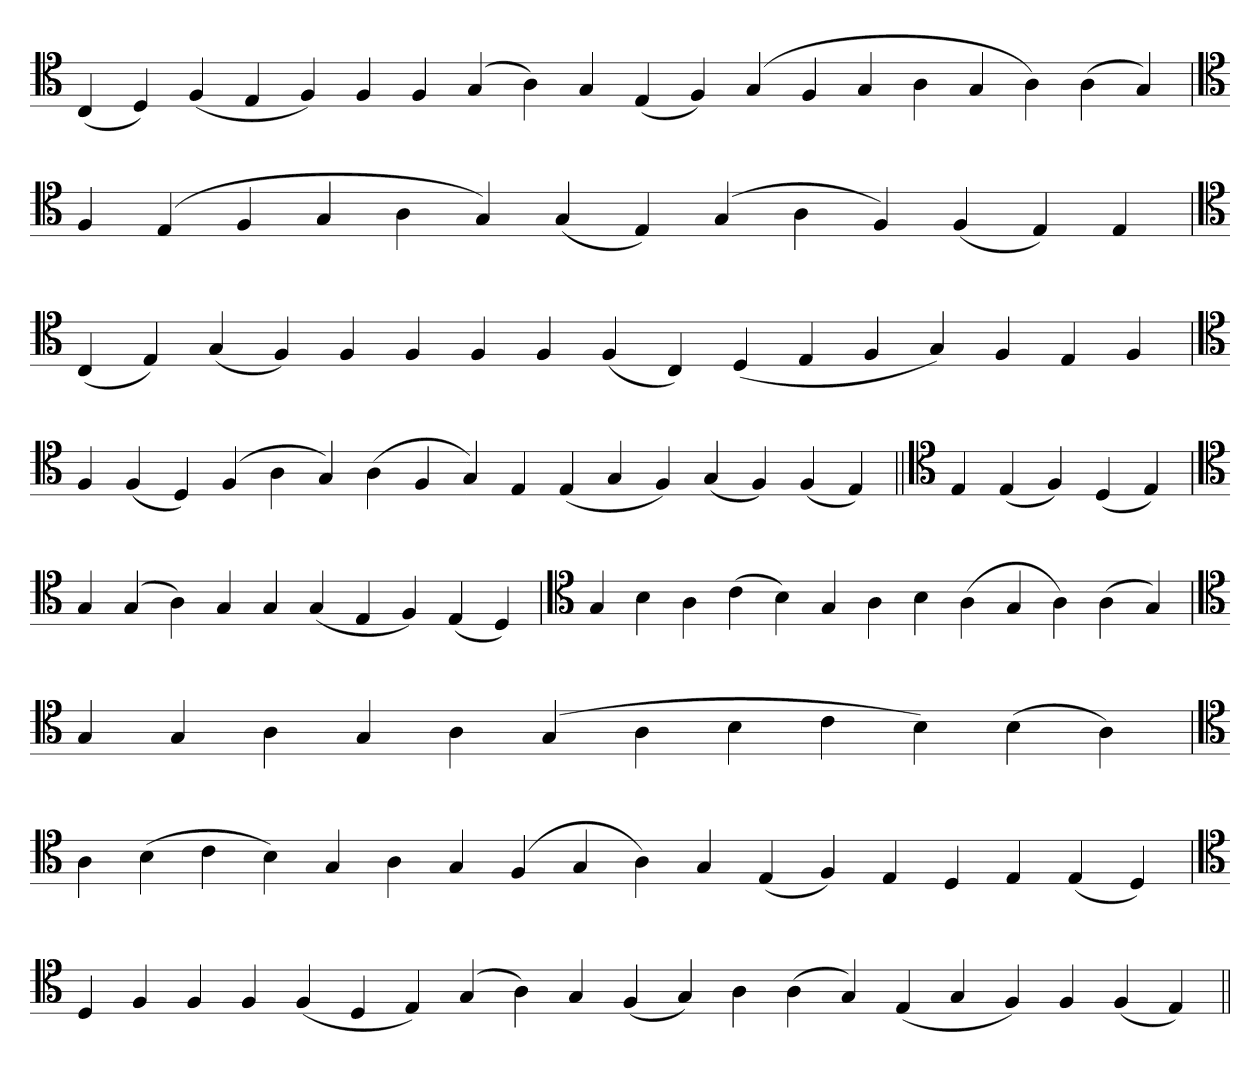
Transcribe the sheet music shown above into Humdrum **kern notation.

**kern
*part1
*staff1
*clefC4
=
(4C
4D)
(4F
4E
4F)
4F
4F
(4G
4A)
4G
(4E
4F)
(4G
4F
4G
4A
4G
4A)
(4A
4G)
='
*clefC4
4F
(4E
4F
4G
4A
4G)
(4G
4E)
(4G
4A
4F)
(4F
4E)
4E
=
*clefC4
(4C
4E)
(4G
4F)
4F
4F
4F
4F
(4F
4C)
(4D
4E
4F
4G)
4F
4E
4F
=`
*clefC4
4F
(4F
4D)
(4F
4A
4G)
(4A
4F
4G)
4E
(4E
4G
4F)
(4G
4F)
(4F
4E)
=||
*clefC4
4E
(4E
4F)
(4D
4E)
=`
*clefC4
4G
(4G
4A)
4G
4G
(4G
4E
4F)
(4E
4D)
=
*clefC4
4G
4B
4A
(4c
4B)
4G
4A
4B
(4A
4G
4A)
(4A
4G)
=`
*clefC4
4G
4G
4A
4G
4A
(4G
4A
4B
4c
4B)
(4B
4A)
='
*clefC4
4A
(4B
4c
4B)
4G
4A
4G
(4F
4G
4A)
4G
(4E
4F)
4E
4D
4E
(4E
4D)
=`
*clefC4
4D
4F
4F
4F
(4F
4D
4E)
(4G
4A)
4G
(4F
4G)
4A
(4A
4G)
(4E
4G
4F)
4F
(4F
4E)
=||
*-
